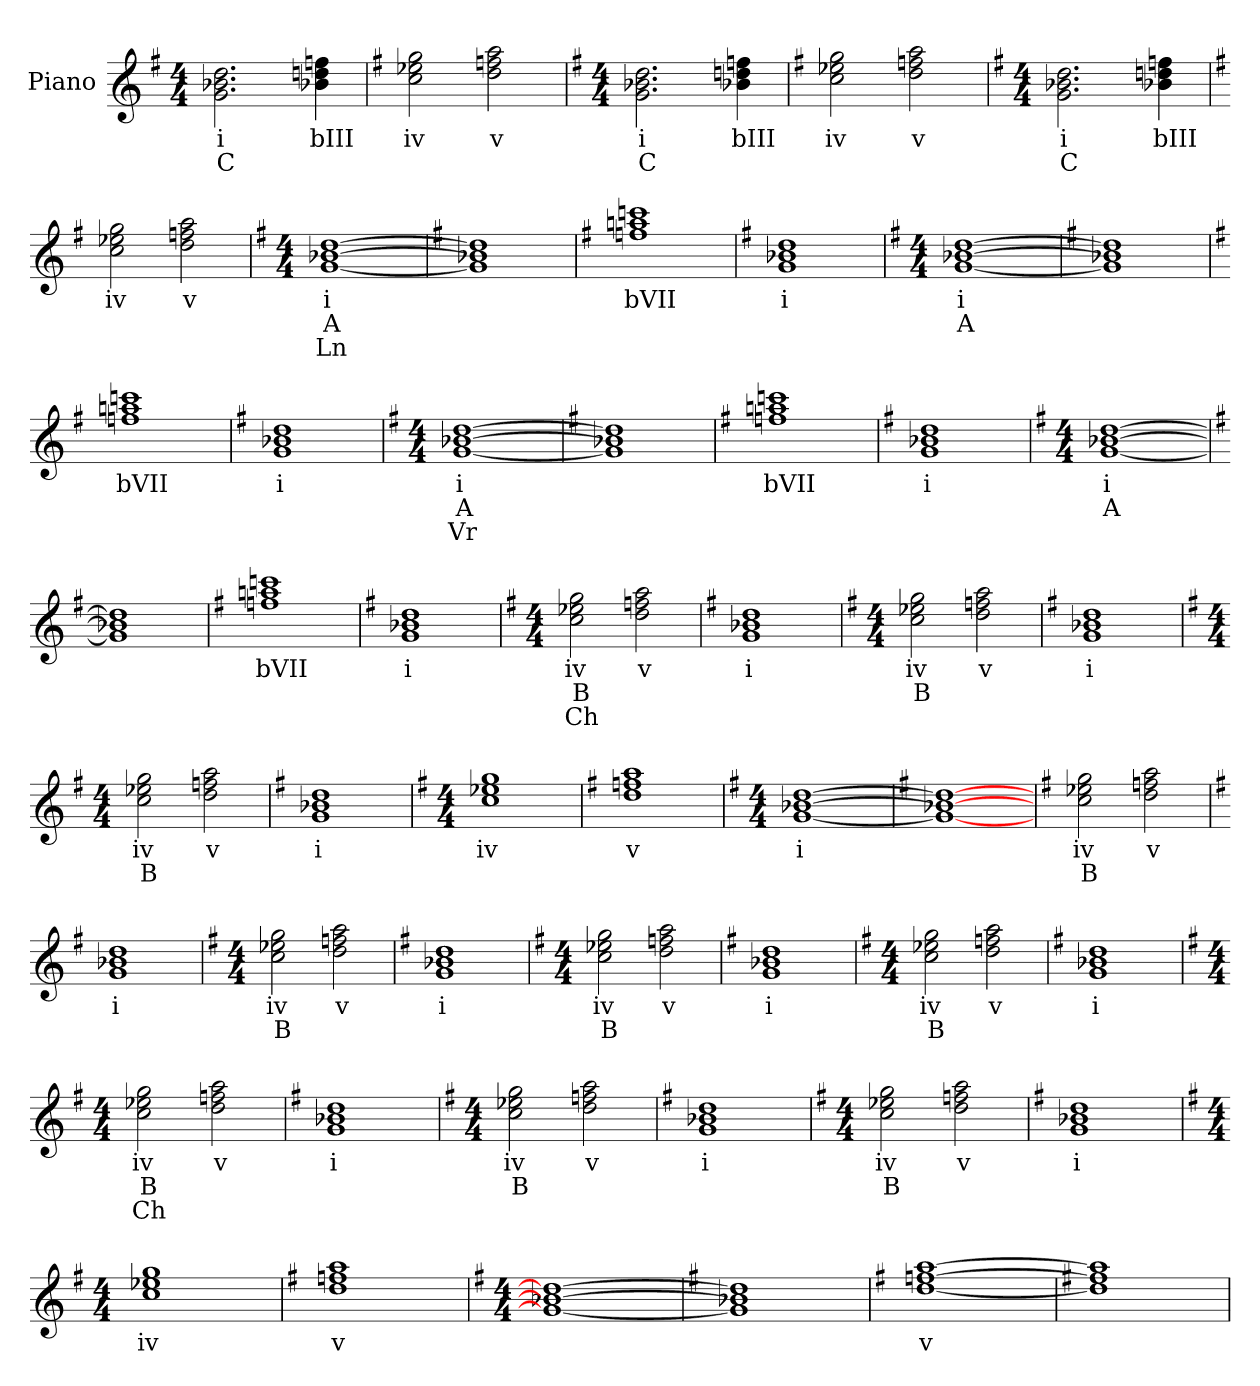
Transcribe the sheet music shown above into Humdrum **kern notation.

**kern	**text	**text	**text
*part1	*part1	*part1	*part1
*staff1	*staff1	*staff1	*staff1
*I"Piano	*	*	*
*I'Pno	*	*	*
*k[f#]	*	*	*
*G:	*	*	*
*M4/4	*	*	*
=	=	=	=
2.g 2.b-X 2.dd	i	C	.
4b-X 4ddn 4ffn	bIII	.	.
=	=	=	=
*k[f#]	*	*	*
*G:	*	*	*
2cc 2ee-X 2gg	iv	.	.
2dd 2ffn 2aa	v	.	.
=	=	=	=
*k[f#]	*	*	*
*G:	*	*	*
*M4/4	*	*	*
2.g 2.b-X 2.dd	i	C	.
4b-X 4ddn 4ffn	bIII	.	.
=	=	=	=
*k[f#]	*	*	*
*G:	*	*	*
2cc 2ee-X 2gg	iv	.	.
2dd 2ffn 2aa	v	.	.
=	=	=	=
*k[f#]	*	*	*
*G:	*	*	*
*M4/4	*	*	*
2.g 2.b-X 2.dd	i	C	.
4b-X 4ddn 4ffn	bIII	.	.
=	=	=	=
*k[f#]	*	*	*
*G:	*	*	*
2cc 2ee-X 2gg	iv	.	.
2dd 2ffn 2aa	v	.	.
=	=	=	=
*k[f#]	*	*	*
*G:	*	*	*
*M4/4	*	*	*
[1g [1b-X [1dd	i	A	Ln
=	=	=	=
*k[f#]	*	*	*
*G:	*	*	*
1g] 1b-X] 1dd]	.	.	.
=	=	=	=
*k[f#]	*	*	*
*G:	*	*	*
1ffn 1aan 1cccn	bVII	.	.
=	=	=	=
*k[f#]	*	*	*
*G:	*	*	*
1g 1b-X 1dd	i	.	.
=	=	=	=
*k[f#]	*	*	*
*G:	*	*	*
*M4/4	*	*	*
[1g [1b-X [1dd	i	A	.
=	=	=	=
*k[f#]	*	*	*
*G:	*	*	*
1g] 1b-X] 1dd]	.	.	.
=	=	=	=
*k[f#]	*	*	*
*G:	*	*	*
1ffn 1aan 1cccn	bVII	.	.
=	=	=	=
*k[f#]	*	*	*
*G:	*	*	*
1g 1b-X 1dd	i	.	.
=	=	=	=
*k[f#]	*	*	*
*G:	*	*	*
*M4/4	*	*	*
[1g [1b-X [1dd	i	A	Vr
=	=	=	=
*k[f#]	*	*	*
*G:	*	*	*
1g] 1b-X] 1dd]	.	.	.
=	=	=	=
*k[f#]	*	*	*
*G:	*	*	*
1ffn 1aan 1cccn	bVII	.	.
=	=	=	=
*k[f#]	*	*	*
*G:	*	*	*
1g 1b-X 1dd	i	.	.
=	=	=	=
*k[f#]	*	*	*
*G:	*	*	*
*M4/4	*	*	*
[1g [1b-X [1dd	i	A	.
=	=	=	=
*k[f#]	*	*	*
*G:	*	*	*
1g] 1b-X] 1dd]	.	.	.
=	=	=	=
*k[f#]	*	*	*
*G:	*	*	*
1ffn 1aan 1cccn	bVII	.	.
=	=	=	=
*k[f#]	*	*	*
*G:	*	*	*
1g 1b-X 1dd	i	.	.
=	=	=	=
*k[f#]	*	*	*
*G:	*	*	*
*M4/4	*	*	*
2cc 2ee-X 2gg	iv	B	Ch
2dd 2ffn 2aa	v	.	.
=	=	=	=
*k[f#]	*	*	*
*G:	*	*	*
1g 1b-X 1dd	i	.	.
=	=	=	=
*k[f#]	*	*	*
*G:	*	*	*
*M4/4	*	*	*
2cc 2ee-X 2gg	iv	B	.
2dd 2ffn 2aa	v	.	.
=	=	=	=
*k[f#]	*	*	*
*G:	*	*	*
1g 1b-X 1dd	i	.	.
=	=	=	=
*k[f#]	*	*	*
*G:	*	*	*
*M4/4	*	*	*
2cc 2ee-X 2gg	iv	B	.
2dd 2ffn 2aa	v	.	.
=	=	=	=
*k[f#]	*	*	*
*G:	*	*	*
1g 1b-X 1dd	i	.	.
=	=	=	=
*k[f#]	*	*	*
*G:	*	*	*
*M4/4	*	*	*
1cc 1ee-X 1gg	iv	.	.
=	=	=	=
*k[f#]	*	*	*
*G:	*	*	*
1dd 1ffn 1aa	v	.	.
=	=	=	=
*k[f#]	*	*	*
*G:	*	*	*
*M4/4	*	*	*
[1g [1b-X [1dd	i	.	.
=	=	=	=
*k[f#]	*	*	*
*G:	*	*	*
1g_ 1b-X_ 1dd_	.	.	.
=	=	=	=
*k[f#]	*	*	*
*G:	*	*	*
2cc 2ee-X 2gg	iv	B	.
2dd 2ffn 2aa	v	.	.
=	=	=	=
*k[f#]	*	*	*
*G:	*	*	*
1g 1b-X 1dd	i	.	.
=	=	=	=
*k[f#]	*	*	*
*G:	*	*	*
*M4/4	*	*	*
2cc 2ee-X 2gg	iv	B	.
2dd 2ffn 2aa	v	.	.
=	=	=	=
*k[f#]	*	*	*
*G:	*	*	*
1g 1b-X 1dd	i	.	.
=	=	=	=
*k[f#]	*	*	*
*G:	*	*	*
*M4/4	*	*	*
2cc 2ee-X 2gg	iv	B	.
2dd 2ffn 2aa	v	.	.
=	=	=	=
*k[f#]	*	*	*
*G:	*	*	*
1g 1b-X 1dd	i	.	.
=	=	=	=
*k[f#]	*	*	*
*G:	*	*	*
*M4/4	*	*	*
2cc 2ee-X 2gg	iv	B	.
2dd 2ffn 2aa	v	.	.
=	=	=	=
*k[f#]	*	*	*
*G:	*	*	*
1g 1b-X 1dd	i	.	.
=	=	=	=
*k[f#]	*	*	*
*G:	*	*	*
*M4/4	*	*	*
2cc 2ee-X 2gg	iv	B	Ch
2dd 2ffn 2aa	v	.	.
=	=	=	=
*k[f#]	*	*	*
*G:	*	*	*
1g 1b-X 1dd	i	.	.
=	=	=	=
*k[f#]	*	*	*
*G:	*	*	*
*M4/4	*	*	*
2cc 2ee-X 2gg	iv	B	.
2dd 2ffn 2aa	v	.	.
=	=	=	=
*k[f#]	*	*	*
*G:	*	*	*
1g 1b-X 1dd	i	.	.
=	=	=	=
*k[f#]	*	*	*
*G:	*	*	*
*M4/4	*	*	*
2cc 2ee-X 2gg	iv	B	.
2dd 2ffn 2aa	v	.	.
=	=	=	=
*k[f#]	*	*	*
*G:	*	*	*
1g 1b-X 1dd	i	.	.
=	=	=	=
*k[f#]	*	*	*
*G:	*	*	*
*M4/4	*	*	*
1cc 1ee-X 1gg	iv	.	.
=	=	=	=
*k[f#]	*	*	*
*G:	*	*	*
1dd 1ffn 1aa	v	.	.
=	=	=	=
*k[f#]	*	*	*
*G:	*	*	*
*M4/4	*	*	*
1g_ 1b-X_ 1dd_	.	.	.
=	=	=	=
*k[f#]	*	*	*
*G:	*	*	*
1g] 1b-X] 1dd]	.	.	.
=	=	=	=
*k[f#]	*	*	*
*G:	*	*	*
[1dd [1ffn [1aa	v	.	.
=	=	=	=
*k[f#]	*	*	*
*G:	*	*	*
1dd] 1ffn] 1aa]	.	.	.
=	=	=	=
*-	*-	*-	*-
